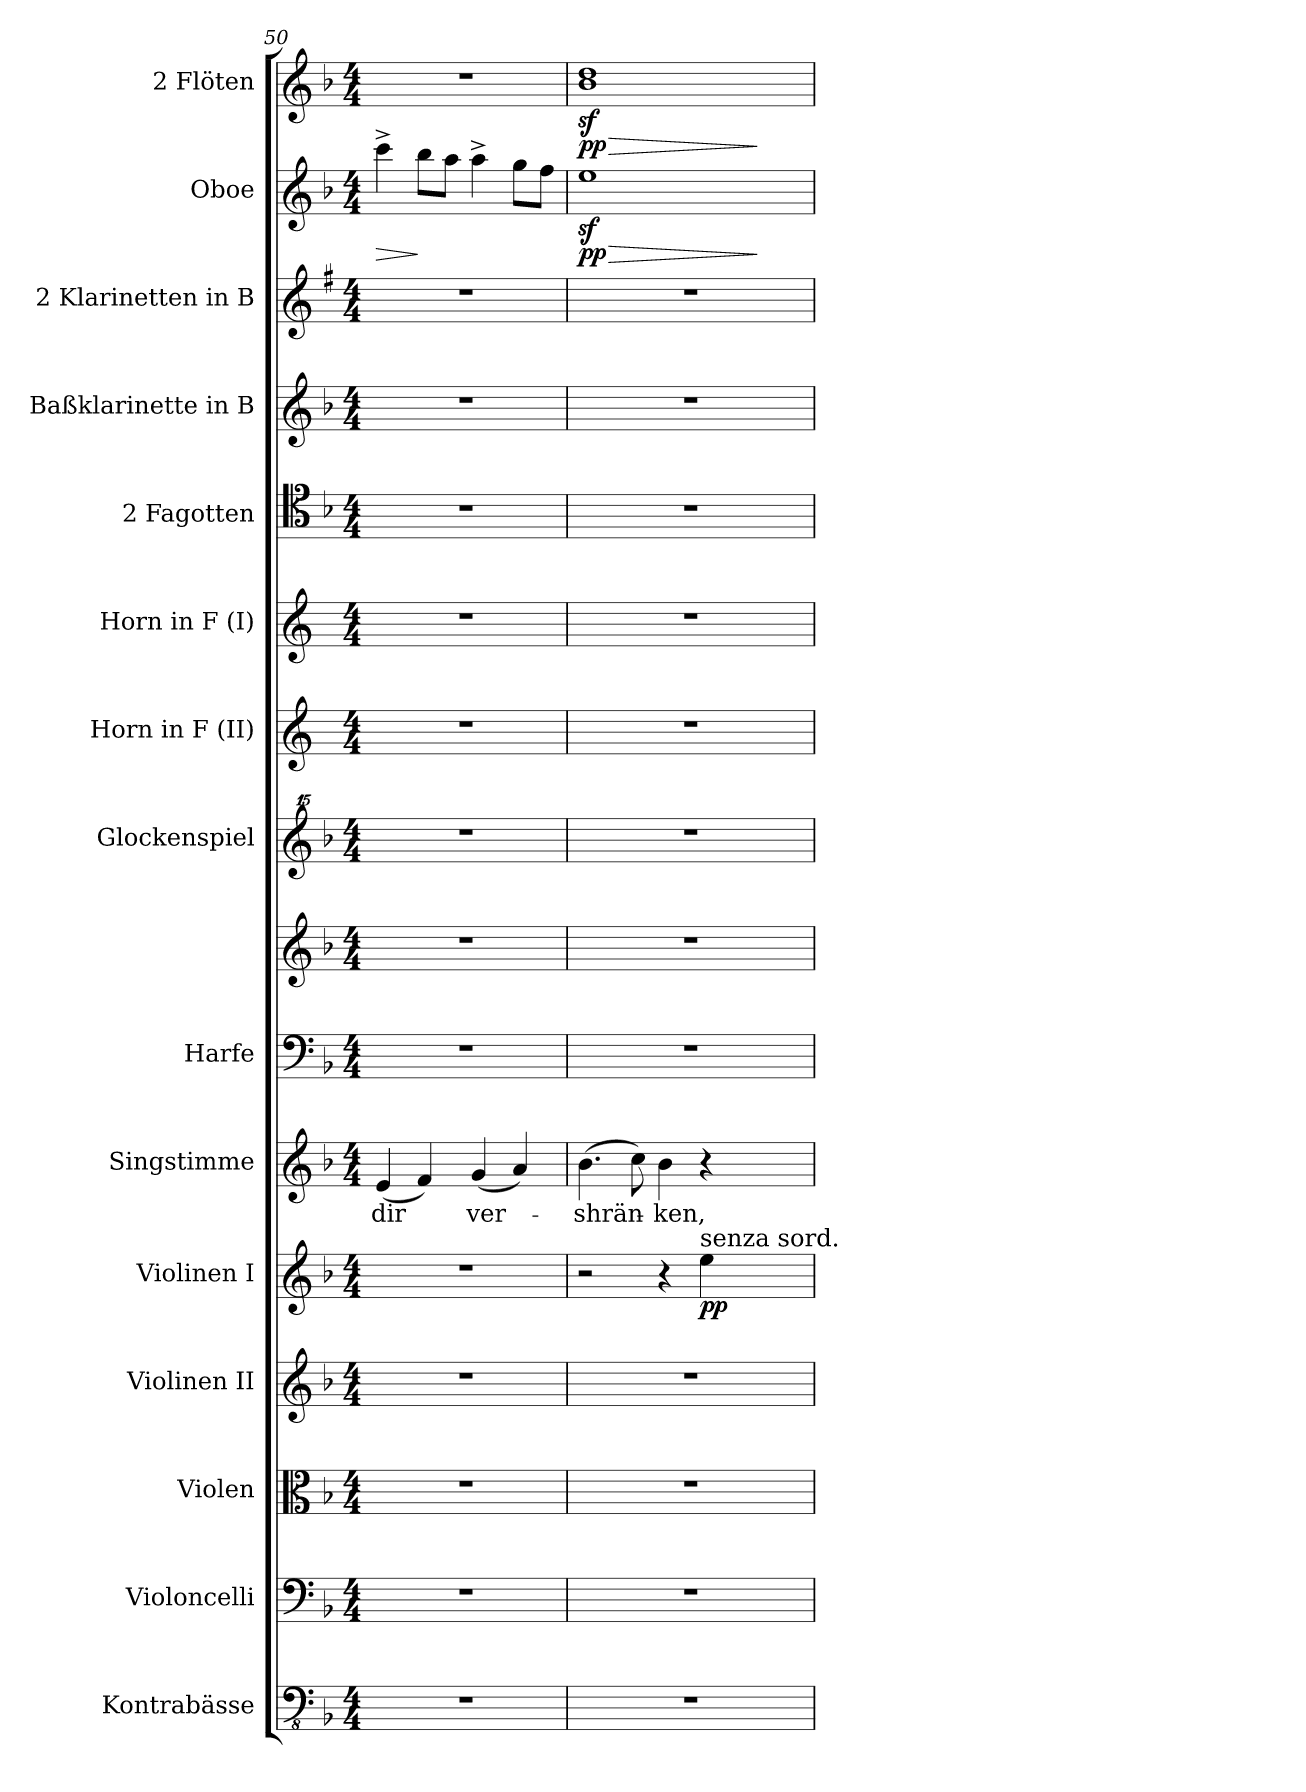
**kern	**kern	**kern	**kern	**kern	**dynam	**kern	**text	**kern	**kern	**kern	**kern	**kern	**kern	**kern	**kern	**kern	**dynam	**kern	**dynam
*part15	*part14	*part13	*part12	*part11	*part11	*part10	*part10	*part9	*part9	*part8	*part7	*part6	*part5	*part4	*part3	*part2	*part2	*part1	*part1
*staff16	*staff15	*staff14	*staff13	*staff12	*staff12	*staff11	*staff11	*staff10	*staff9	*staff8	*staff7	*staff6	*staff5	*staff4	*staff3	*staff2	*staff2	*staff1	*staff1
*I"Kontrabässe	*I"Violoncelli	*I"Violen	*I"Violinen II	*I"Violinen I	*	*I"Singstimme	*	*I"Harfe	*	*I"Glockenspiel	*I"Horn in F (II)	*I"Horn in F (I)	*I"2 Fagotten	*I"Baßklarinette in B	*I"2 Klarinetten in B	*I"Oboe	*	*I"2 Flöten	*
*I'Kb.	*I'Vc.	*	*I'Vl. II	*I'Vl. I	*	*I'Singst.	*	*I'Hf.	*	*I'Glk.	*I'Hr. II	*I'Hr. I	*I'Fg.	*I'Bklar. (B)	*I'Klar. (B)	*I'Ob.	*	*I'Fl.	*
*clefFv4	*clefF4	*clefC3	*clefG2	*clefG2	*	*clefG2	*	*clefF4	*clefG2	*clefG^^2	*clefG2	*clefG2	*clefC4	*clefG2	*clefG2	*clefG2	*	*clefG2	*
*	*	*	*	*	*	*	*	*	*	*	*ITrd4c7	*ITrd4c7	*	*ITrd8c14	*ITrd1c2	*	*	*	*
*k[b-]	*k[b-]	*k[b-]	*k[b-]	*k[b-]	*	*k[b-]	*	*k[b-]	*k[b-]	*k[b-]	*k[b-]	*k[b-]	*k[b-]	*k[b-]	*k[b-]	*k[b-]	*	*k[b-]	*
*M4/4	*M4/4	*M4/4	*M4/4	*M4/4	*	*M4/4	*	*M4/4	*M4/4	*M4/4	*M4/4	*M4/4	*M4/4	*M4/4	*M4/4	*M4/4	*	*M4/4	*
=50	=50	=50	=50	=50	=50	=50	=50	=50	=50	=50	=50	=50	=50	=50	=50	=50	=50	=50	=50
!	!	!	!	!	!	!	!LO:LY:b	!	!	!	!	!	!	!	!	!	!LO:HP:b	!	!
1r	1r	1r	1r	1r	.	(<4e/	dir	1r	1r	1r	1r	1r	1r	1r	1r	4ccc^\	>	1r	.
.	.	.	.	.	.	4f/)	.	.	.	.	.	.	.	.	.	8bb-\L	]	.	.
.	.	.	.	.	.	.	.	.	.	.	.	.	.	.	.	8aa\J	.	.	.
!	!	!	!	!	!	!	!LO:LY:b	!	!	!	!	!	!	!	!	!	!	!	!
.	.	.	.	.	.	(<4g/	ver-	.	.	.	.	.	.	.	.	4aa^\	.	.	.
.	.	.	.	.	.	4a/)	.	.	.	.	.	.	.	.	.	8gg\L	.	.	.
.	.	.	.	.	.	.	.	.	.	.	.	.	.	.	.	8ff\J	.	.	.
=51	=51	=51	=51	=51	=51	=51	=51	=51	=51	=51	=51	=51	=51	=51	=51	=51	=51	=51	=51
!	!	!	!	!	!	!	!LO:LY:b	!	!	!	!	!	!	!	!	!	!LO:HP:b	!	!LO:HP:b
!	!	!	!	!	!	!	!	!	!	!	!	!	!	!	!	!	!LO:DY:n=1:b	!	!LO:DY:n=1:b
1r	1r	1r	1r	2r	.	(>4.b-\	-shrän-	1r	1r	1r	1r	1r	1r	1r	1r	1eez<	> pp	1b-z< 1ddz<	> pp
.	.	.	.	.	.	8cc\)	.	.	.	.	.	.	.	.	.	.	.	.	.
!	!	!	!	!	!	!	!LO:LY:b	!	!	!	!	!	!	!	!	!	!	!	!
.	.	.	.	4r	.	4b-\	-ken,	.	.	.	.	.	.	.	.	.	.	.	.
!	!	!	!	!LO:TX:a:t=senza sord.	!	!	!	!	!	!	!	!	!	!	!	!	!	!	!
!	!	!	!	!	!LO:DY:b	!	!	!	!	!	!	!	!	!	!	!	!	!	!
.	.	.	.	4ee\	pp	4r	.	.	.	.	.	.	.	.	.	.	.	.	.
.	.	.	.	.	.	.	.	.	.	.	.	.	.	.	.	.	]	.	]
=	=	=	=	=	=	=	=	=	=	=	=	=	=	=	=	=	=	=	=
*-	*-	*-	*-	*-	*-	*-	*-	*-	*-	*-	*-	*-	*-	*-	*-	*-	*-	*-	*-
